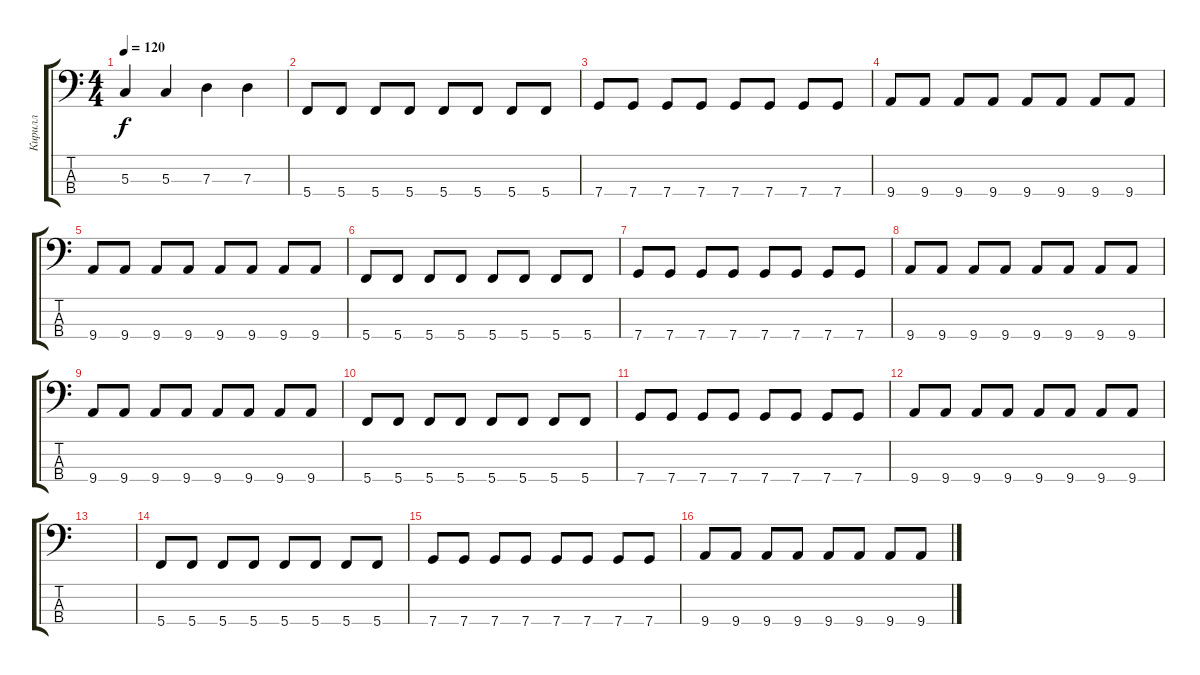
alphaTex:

\track ("Кирилл" "Кирилл") {instrument electricbassfinger}
\staff {score tabs}
\tuning (F2 C2 G1 C1) {hide}
\ts (4 4)
\tempo 120
\clef f4
\ks c
5.3.4{dy f} 5.3.4 7.3.4 7.3.4 |
5.4.8 5.4.8 5.4.8 5.4.8 5.4.8 5.4.8 5.4.8 5.4.8 |
7.4.8 7.4.8 7.4.8 7.4.8 7.4.8 7.4.8 7.4.8 7.4.8 |
9.4.8 9.4.8 9.4.8 9.4.8 9.4.8 9.4.8 9.4.8 9.4.8 |
9.4.8 9.4.8 9.4.8 9.4.8 9.4.8 9.4.8 9.4.8 9.4.8 |
5.4.8 5.4.8 5.4.8 5.4.8 5.4.8 5.4.8 5.4.8 5.4.8 |
7.4.8 7.4.8 7.4.8 7.4.8 7.4.8 7.4.8 7.4.8 7.4.8 |
9.4.8 9.4.8 9.4.8 9.4.8 9.4.8 9.4.8 9.4.8 9.4.8 |
9.4.8 9.4.8 9.4.8 9.4.8 9.4.8 9.4.8 9.4.8 9.4.8 |
5.4.8 5.4.8 5.4.8 5.4.8 5.4.8 5.4.8 5.4.8 5.4.8 |
7.4.8 7.4.8 7.4.8 7.4.8 7.4.8 7.4.8 7.4.8 7.4.8 |
9.4.8 9.4.8 9.4.8 9.4.8 9.4.8 9.4.8 9.4.8 9.4.8 |
|
5.4.8 5.4.8 5.4.8 5.4.8 5.4.8 5.4.8 5.4.8 5.4.8 |
7.4.8 7.4.8 7.4.8 7.4.8 7.4.8 7.4.8 7.4.8 7.4.8 |
9.4.8 9.4.8 9.4.8 9.4.8 9.4.8 9.4.8 9.4.8 9.4.8
